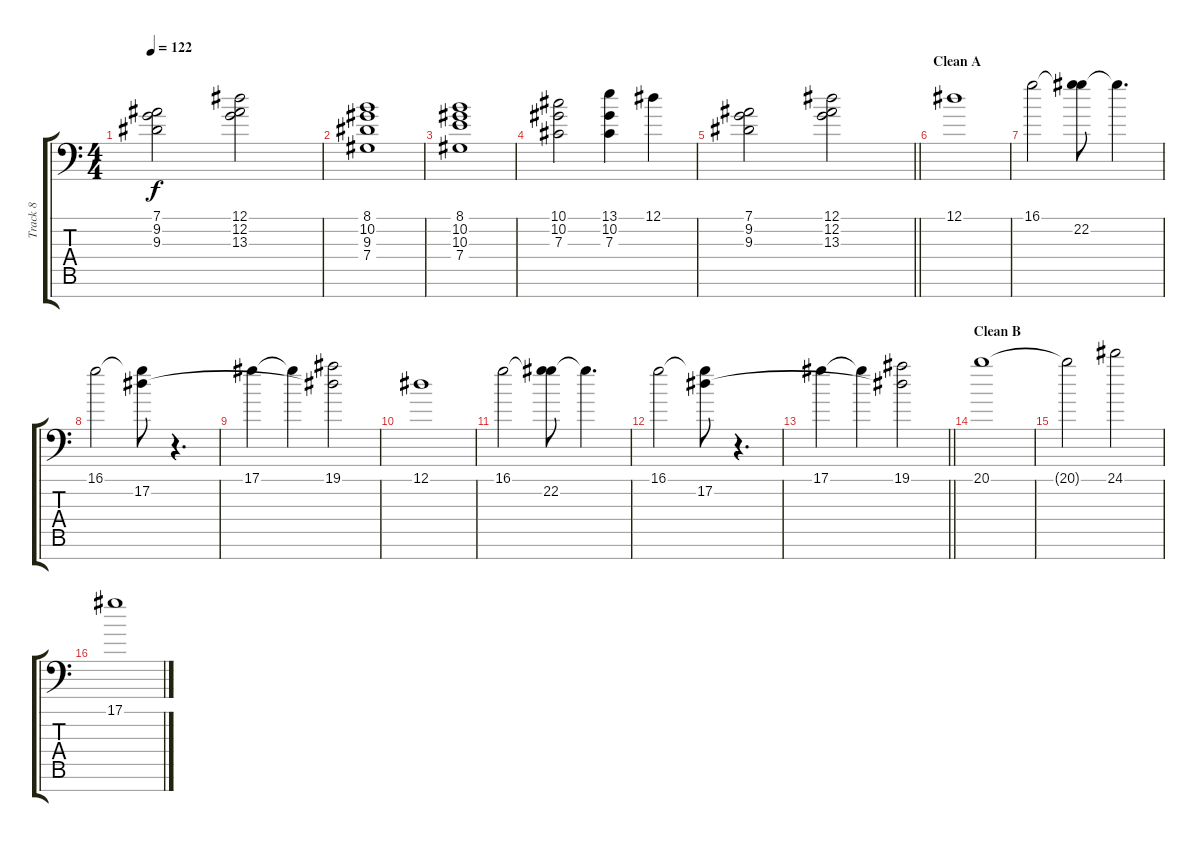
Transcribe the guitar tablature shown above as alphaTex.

\track ("Track 8" "Track 8") {instrument choiraahs}
\staff {score tabs}
\tuning (Eb4 Bb3 Gb3 Db3 Ab2 Eb2 Ab1) {hide}
\ts (4 4)
\tempo 122
\clef f4
\ks c
(7.1 9.2 9.3).2{dy f} (12.1 12.2 13.3).2 |
(8.1 10.2 9.3 7.4).1 |
(8.1 10.2 10.3 7.4).1 |
(10.1 10.2 7.3).2 (13.1 10.2 7.3).4 12.1.4 |
\barLineRight lightlight
(7.1 9.2 9.3).2 (12.1 12.2 13.3).2 |
\section ("" "Clean A")
12.1.1{instrument stringensemble2} |
16.1.2 (16.1{t} 22.2).8 22.2{t}.4{d} |
16.1.2 (16.1{t} 17.2).8 r.4{d} |
17.1.4 17.1{t}.4 (19.1 17.2{t}).2 |
12.1.1{instrument stringensemble2} |
16.1.2 (16.1{t} 22.2).8 22.2{t}.4{d} |
16.1.2 (16.1{t} 17.2).8 r.4{d} |
\barLineRight lightlight
17.1.4 17.1{t}.4 (19.1 17.2{t}).2 |
\section ("" "Clean B")
20.1.1 |
20.1{t}.2 24.1.2 |
17.1.1
